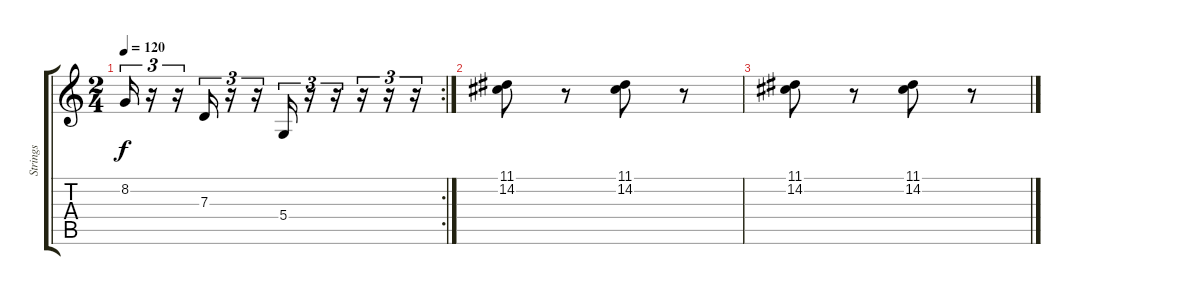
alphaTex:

\track ("Strings" "Strings") {instrument stringensemble1}
\staff {score tabs}
\tuning (E4 B3 G3 D3 A2 E2) {hide}
\rc 2
\ts (2 4)
\tempo 120
\clef g2
\ks c
8.2.16{tu (3 2) dy f} r.16{tu (3 2)} r.16{tu (3 2)} 7.3.16{tu (3 2)} r.16{tu (3 2)} r.16{tu (3 2)} 5.4.16{tu (3 2)} r.16{tu (3 2)} r.16{tu (3 2)} r.16{tu (3 2)} r.16{tu (3 2)} r.16{tu (3 2)} |
(11.1 14.2).8 r.8 (11.1 14.2).8 r.8 |
(11.1 14.2).8 r.8 (11.1 14.2).8 r.8
